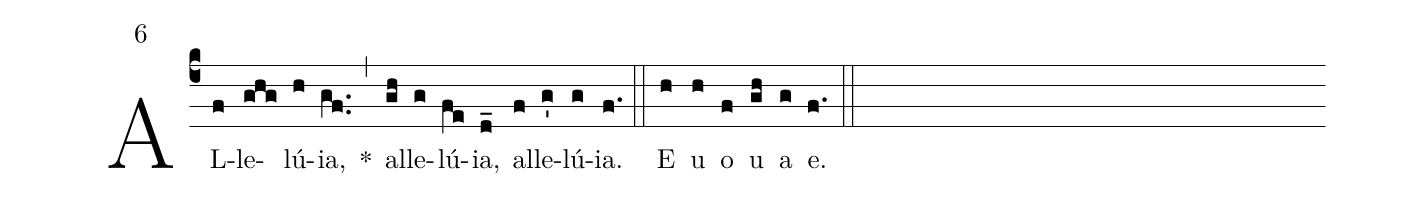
mode:6;
%%
(c4)AL(f)le(ghg)lú(h)ia,(gf..) *(,) al(gh)le(g)lú(fe)ia,(d_) al(f)le(g')lú(g)ia.(f.) (::) <eu>E(h) u(h) o(f) u(gh) a(g) e.</eu>(f.) (::)
